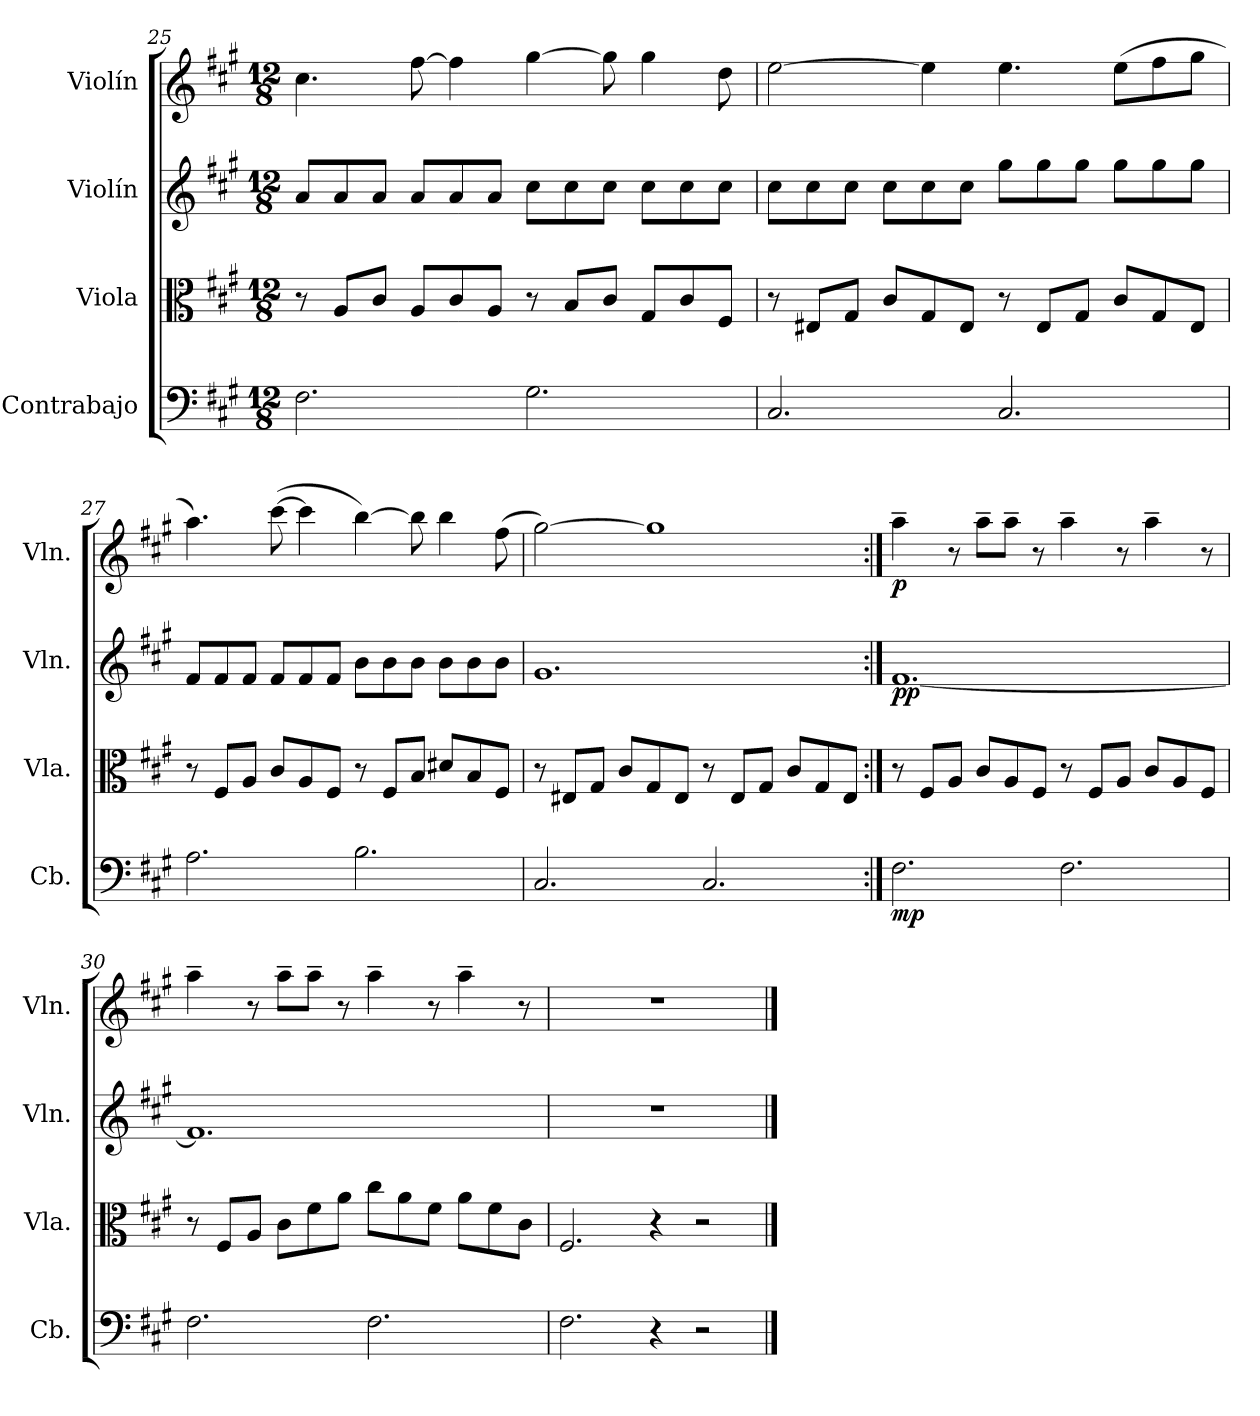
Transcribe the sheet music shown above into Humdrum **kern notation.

**kern	**dynam	**kern	**kern	**dynam	**kern	**dynam
*part4	*part4	*part3	*part2	*part2	*part1	*part1
*staff4	*staff4	*staff3	*staff2	*staff2	*staff1	*staff1
*I"Contrabajo	*	*I"Viola	*I"Violín	*	*I"Violín	*
*I'Cb.	*	*I'Vla.	*I'Vln.	*	*I'Vln.	*
!!LO:PB:g=z
*clefF4	*	*clefC3	*clefG2	*	*clefG2	*
*ITrd7c12	*	*	*	*	*	*
*k[f#c#g#]	*	*k[f#c#g#]	*k[f#c#g#]	*	*k[f#c#g#]	*
*M12/8	*	*M12/8	*M12/8	*	*M12/8	*
=25	=25	=25	=25	=25	=25	=25
2.FF#\	.	8r	8a/L	.	4.cc#\	.
.	.	8A/L	8a/	.	.	.
.	.	8c#/J	8a/J	.	.	.
.	.	8A/L	8a/L	.	[8ff#\	.
.	.	8c#/	8a/	.	4ff#\]	.
.	.	8A/J	8a/J	.	.	.
2.GG#\	.	8r	8cc#\L	.	[4gg#\	.
.	.	8B/L	8cc#\	.	.	.
.	.	8c#/J	8cc#\J	.	8gg#\]	.
.	.	8G#/L	8cc#\L	.	4gg#\	.
.	.	8c#/	8cc#\	.	.	.
.	.	8F#/J	8cc#\J	.	8dd\	.
=26	=26	=26	=26	=26	=26	=26
2.CC#/	.	8r	8cc#\L	.	[2ee\	.
.	.	8E#X/L	8cc#\	.	.	.
.	.	8G#/J	8cc#\J	.	.	.
.	.	8c#/L	8cc#\L	.	.	.
.	.	8G#/	8cc#\	.	4ee\]	.
.	.	8E#/J	8cc#\J	.	.	.
2.CC#/	.	8r	8gg#\L	.	4.ee\	.
.	.	8E#/L	8gg#\	.	.	.
.	.	8G#/J	8gg#\J	.	.	.
.	.	8c#/L	8gg#\L	.	(8ee\L	.
.	.	8G#/	8gg#\	.	8ff#\	.
.	.	8E#/J	8gg#\J	.	8gg#\J	.
=27	=27	=27	=27	=27	=27	=27
2.AA\	.	8r	8f#/L	.	4.aa\)	.
.	.	8F#/L	8f#/	.	.	.
.	.	8A/J	8f#/J	.	.	.
.	.	8c#/L	8f#/L	.	([8ccc#\	.
.	.	8A/	8f#/	.	4ccc#\]	.
.	.	8F#/J	8f#/J	.	.	.
2.BB\	.	8r	8b\L	.	[4bb\)	.
.	.	8F#/L	8b\	.	.	.
.	.	8B/J	8b\J	.	8bb\]	.
.	.	8d#X/L	8b\L	.	4bb\	.
.	.	8B/	8b\	.	.	.
.	.	8F#/J	8b\J	.	(8ff#\	.
!!LO:LB:g=z
=28	=28	=28	=28	=28	=28	=28
2.CC#/	.	8r	1.g#	.	[2gg#\)	.
.	.	8E#X/L	.	.	.	.
.	.	8G#/J	.	.	.	.
.	.	8c#/L	.	.	.	.
.	.	8G#/	.	.	1gg#]	.
.	.	8E#/J	.	.	.	.
2.CC#/	.	8r	.	.	.	.
.	.	8E#/L	.	.	.	.
.	.	8G#/J	.	.	.	.
.	.	8c#/L	.	.	.	.
.	.	8G#/	.	.	.	.
.	.	8E#/J	.	.	.	.
=29:|!	=29:|!	=29:|!	=29:|!	=29:|!	=29:|!	=29:|!
!	!LO:DY:b	!	!	!LO:DY:b	!	!LO:DY:b
2.FF#\	mp	8r	[1.f#	pp	4aa~\	p
.	.	8F#/L	.	.	.	.
.	.	8A/J	.	.	8r	.
.	.	8c#/L	.	.	8aa~\L	.
.	.	8A/	.	.	8aa~\J	.
.	.	8F#/J	.	.	8r	.
2.FF#\	.	8r	.	.	4aa~\	.
.	.	8F#/L	.	.	.	.
.	.	8A/J	.	.	8r	.
.	.	8c#/L	.	.	4aa~\	.
.	.	8A/	.	.	.	.
.	.	8F#/J	.	.	8r	.
=30	=30	=30	=30	=30	=30	=30
2.FF#\	.	8r	1.f#]	.	4aa~\	.
.	.	8F#/L	.	.	.	.
.	.	8A/J	.	.	8r	.
.	.	8c#\L	.	.	8aa~\L	.
.	.	8f#\	.	.	8aa~\J	.
.	.	8a\J	.	.	8r	.
2.FF#\	.	8cc#\L	.	.	4aa~\	.
.	.	8a\	.	.	.	.
.	.	8f#\J	.	.	8r	.
.	.	8a\L	.	.	4aa~\	.
.	.	8f#\	.	.	.	.
.	.	8c#\J	.	.	8r	.
=31	=31	=31	=31	=31	=31	=31
2.FF#\	.	2.F#/	1.r	.	1.r	.
4r	.	4r	.	.	.	.
2r	.	2r	.	.	.	.
==	==	==	==	==	==	==
*-	*-	*-	*-	*-	*-	*-
